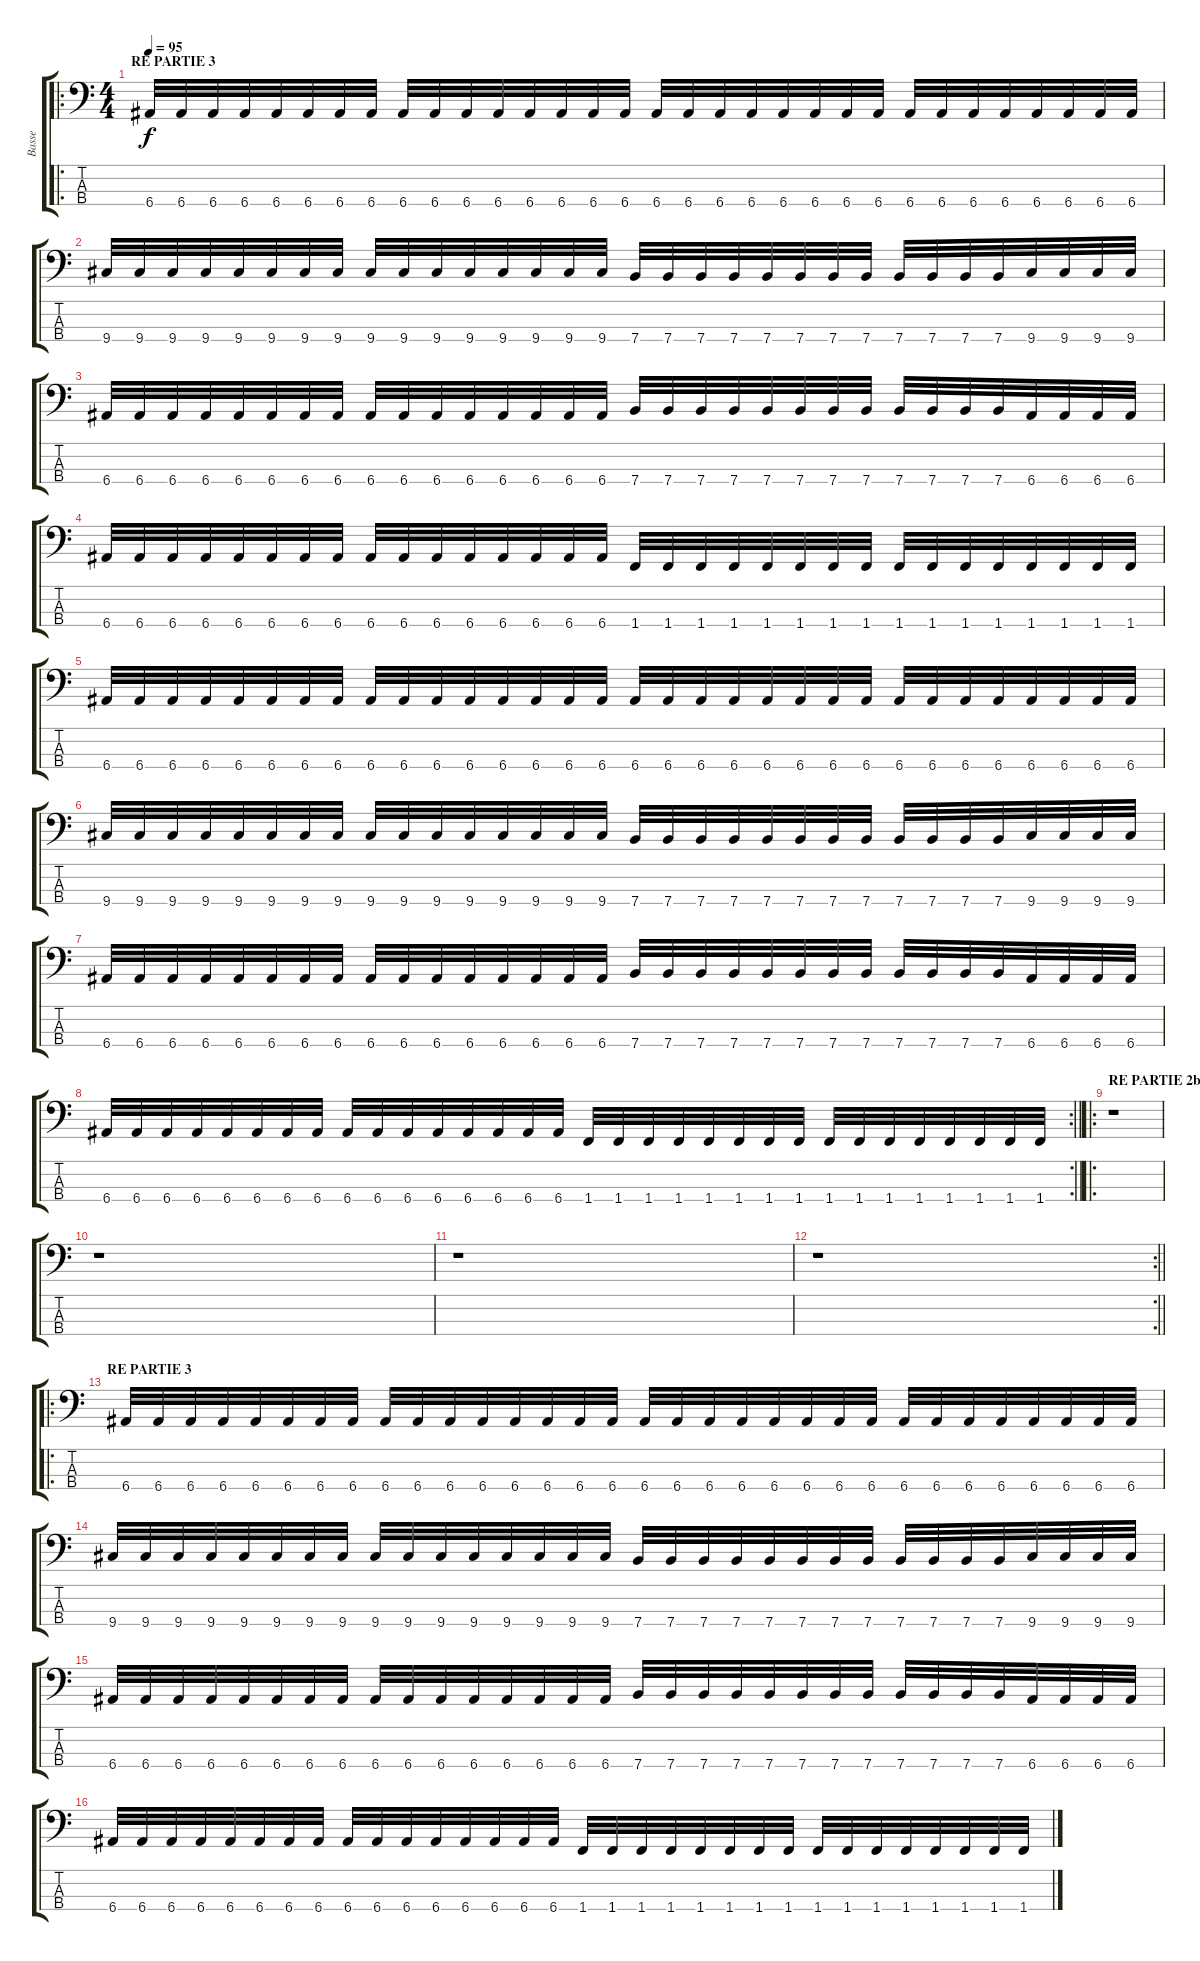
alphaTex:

\track ("Basse" "Basse") {instrument electricbasspick}
\staff {score tabs}
\tuning (G2 D2 A1 E1) {hide}
\ro
\ts (4 4)
\section ("" "RE PARTIE 3")
\tempo 95
\clef f4
\ks c
6.4.32{dy f} 6.4.32 6.4.32 6.4.32 6.4.32 6.4.32 6.4.32 6.4.32 6.4.32 6.4.32 6.4.32 6.4.32 6.4.32 6.4.32 6.4.32 6.4.32 6.4.32 6.4.32 6.4.32 6.4.32 6.4.32 6.4.32 6.4.32 6.4.32 6.4.32 6.4.32 6.4.32 6.4.32 6.4.32 6.4.32 6.4.32 6.4.32 |
9.4.32 9.4.32 9.4.32 9.4.32 9.4.32 9.4.32 9.4.32 9.4.32 9.4.32 9.4.32 9.4.32 9.4.32 9.4.32 9.4.32 9.4.32 9.4.32 7.4.32 7.4.32 7.4.32 7.4.32 7.4.32 7.4.32 7.4.32 7.4.32 7.4.32 7.4.32 7.4.32 7.4.32 9.4.32 9.4.32 9.4.32 9.4.32 |
6.4.32 6.4.32 6.4.32 6.4.32 6.4.32 6.4.32 6.4.32 6.4.32 6.4.32 6.4.32 6.4.32 6.4.32 6.4.32 6.4.32 6.4.32 6.4.32 7.4.32 7.4.32 7.4.32 7.4.32 7.4.32 7.4.32 7.4.32 7.4.32 7.4.32 7.4.32 7.4.32 7.4.32 6.4.32 6.4.32 6.4.32 6.4.32 |
6.4.32 6.4.32 6.4.32 6.4.32 6.4.32 6.4.32 6.4.32 6.4.32 6.4.32 6.4.32 6.4.32 6.4.32 6.4.32 6.4.32 6.4.32 6.4.32 1.4.32 1.4.32 1.4.32 1.4.32 1.4.32 1.4.32 1.4.32 1.4.32 1.4.32 1.4.32 1.4.32 1.4.32 1.4.32 1.4.32 1.4.32 1.4.32 |
6.4.32 6.4.32 6.4.32 6.4.32 6.4.32 6.4.32 6.4.32 6.4.32 6.4.32 6.4.32 6.4.32 6.4.32 6.4.32 6.4.32 6.4.32 6.4.32 6.4.32 6.4.32 6.4.32 6.4.32 6.4.32 6.4.32 6.4.32 6.4.32 6.4.32 6.4.32 6.4.32 6.4.32 6.4.32 6.4.32 6.4.32 6.4.32 |
9.4.32 9.4.32 9.4.32 9.4.32 9.4.32 9.4.32 9.4.32 9.4.32 9.4.32 9.4.32 9.4.32 9.4.32 9.4.32 9.4.32 9.4.32 9.4.32 7.4.32 7.4.32 7.4.32 7.4.32 7.4.32 7.4.32 7.4.32 7.4.32 7.4.32 7.4.32 7.4.32 7.4.32 9.4.32 9.4.32 9.4.32 9.4.32 |
6.4.32 6.4.32 6.4.32 6.4.32 6.4.32 6.4.32 6.4.32 6.4.32 6.4.32 6.4.32 6.4.32 6.4.32 6.4.32 6.4.32 6.4.32 6.4.32 7.4.32 7.4.32 7.4.32 7.4.32 7.4.32 7.4.32 7.4.32 7.4.32 7.4.32 7.4.32 7.4.32 7.4.32 6.4.32 6.4.32 6.4.32 6.4.32 |
\rc 2
\barLineRight lightlight
6.4.32 6.4.32 6.4.32 6.4.32 6.4.32 6.4.32 6.4.32 6.4.32 6.4.32 6.4.32 6.4.32 6.4.32 6.4.32 6.4.32 6.4.32 6.4.32 1.4.32 1.4.32 1.4.32 1.4.32 1.4.32 1.4.32 1.4.32 1.4.32 1.4.32 1.4.32 1.4.32 1.4.32 1.4.32 1.4.32 1.4.32 1.4.32 |
\ro
\section ("" "RE PARTIE 2b")
r.1 |
r.1 |
r.1 |
\rc 2
\barLineRight lightlight
r.1 |
\ro
\section ("" "RE PARTIE 3")
6.4.32 6.4.32 6.4.32 6.4.32 6.4.32 6.4.32 6.4.32 6.4.32 6.4.32 6.4.32 6.4.32 6.4.32 6.4.32 6.4.32 6.4.32 6.4.32 6.4.32 6.4.32 6.4.32 6.4.32 6.4.32 6.4.32 6.4.32 6.4.32 6.4.32 6.4.32 6.4.32 6.4.32 6.4.32 6.4.32 6.4.32 6.4.32 |
9.4.32 9.4.32 9.4.32 9.4.32 9.4.32 9.4.32 9.4.32 9.4.32 9.4.32 9.4.32 9.4.32 9.4.32 9.4.32 9.4.32 9.4.32 9.4.32 7.4.32 7.4.32 7.4.32 7.4.32 7.4.32 7.4.32 7.4.32 7.4.32 7.4.32 7.4.32 7.4.32 7.4.32 9.4.32 9.4.32 9.4.32 9.4.32 |
6.4.32 6.4.32 6.4.32 6.4.32 6.4.32 6.4.32 6.4.32 6.4.32 6.4.32 6.4.32 6.4.32 6.4.32 6.4.32 6.4.32 6.4.32 6.4.32 7.4.32 7.4.32 7.4.32 7.4.32 7.4.32 7.4.32 7.4.32 7.4.32 7.4.32 7.4.32 7.4.32 7.4.32 6.4.32 6.4.32 6.4.32 6.4.32 |
6.4.32 6.4.32 6.4.32 6.4.32 6.4.32 6.4.32 6.4.32 6.4.32 6.4.32 6.4.32 6.4.32 6.4.32 6.4.32 6.4.32 6.4.32 6.4.32 1.4.32 1.4.32 1.4.32 1.4.32 1.4.32 1.4.32 1.4.32 1.4.32 1.4.32 1.4.32 1.4.32 1.4.32 1.4.32 1.4.32 1.4.32 1.4.32
